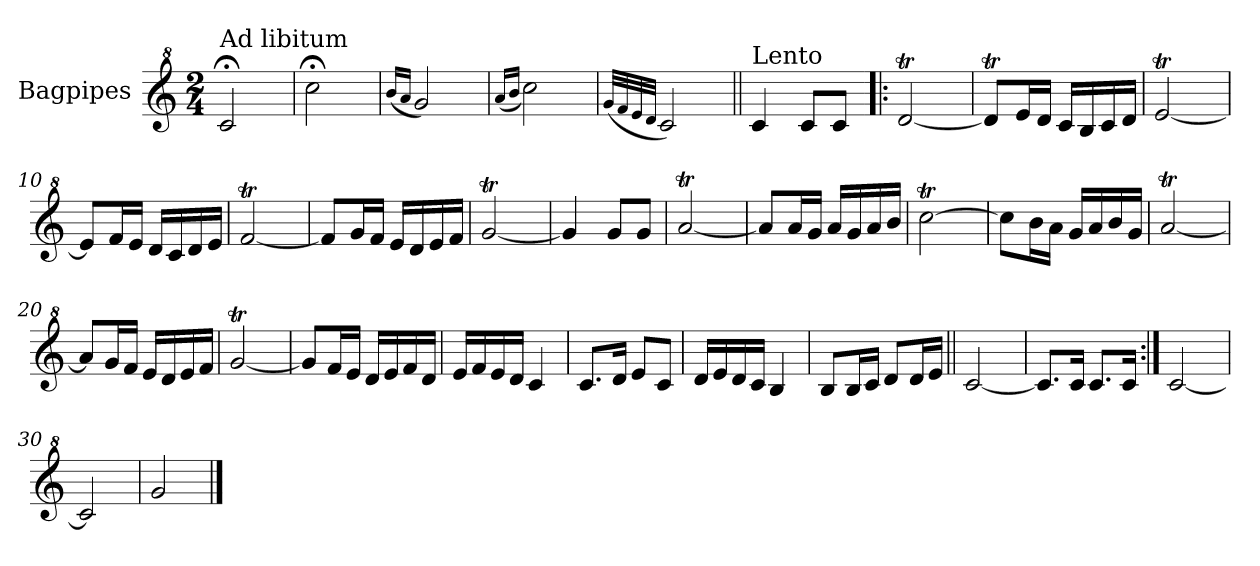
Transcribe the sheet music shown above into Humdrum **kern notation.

**kern
*part1
*staff1
*I"Bagpipes
*I'Bag
*clefG^2
*k[]
*C:
*M2/4
=1
!LO:TX:a:t=Ad libitum
2cc;</
=2
2ccc;<\
=3
(16qbb/LL
16qaa/JJ
2gg/)
=4
(16qaa/LL
16qbb/JJ
2ccc\)
=5
(32qgg/LLL
32qff/
32qee/
32qdd/JJJ
2cc/)
=6||
!LO:TX:a:t=Lento
4cc/
8cc/L
8cc/J
=7!|:
[2ddT/
=8
8ddT/L]
16ee/L
16dd/JJ
16cc/LL
16b/
16cc/
16dd/JJ
=9
[2eet/
=10
8ee/L]
16ff/L
16ee/JJ
16dd/LL
16cc/
16dd/
16ee/JJ
=11
[2ffT/
=12
8ff/L]
16gg/L
16ff/JJ
16ee/LL
16dd/
16ee/
16ff/JJ
!!LO:LB:g=z
=13
[2ggT/
=14
4gg/]
8gg/L
8gg/J
=15
[2aaT/
=16
8aa/L]
16aa/L
16gg/JJ
16aa/LL
16gg/
16aa/
16bb/JJ
=17
[2cccT\
=18
8ccc\L]
16bb\L
16aa\JJ
16gg/LL
16aa/
16bb/
16gg/JJ
=19
[2aaT/
=20
8aa/L]
16gg/L
16ff/JJ
16ee/LL
16dd/
16ee/
16ff/JJ
=21
[2ggT/
=22
8gg/L]
16ff/L
16ee/JJ
16dd/LL
16ee/
16ff/
16dd/JJ
=23
16ee/LL
16ff/
16ee/
16dd/JJ
4cc/
!!LO:LB:g=z
=24
8.cc/L
16dd/Jk
8ee/L
8cc/J
=25
16dd/LL
16ee/
16dd/
16cc/JJ
4b/
=26
8b/L
16b/L
16cc/JJ
8dd/L
16dd/L
16ee/JJ
=27||
[2cc/
=28
8.cc/L]
16cc/Jk
8.cc/L
16cc/Jk
=29:|!
[2cc/
=30
2cc/]
=31
2gg/
==
*-
